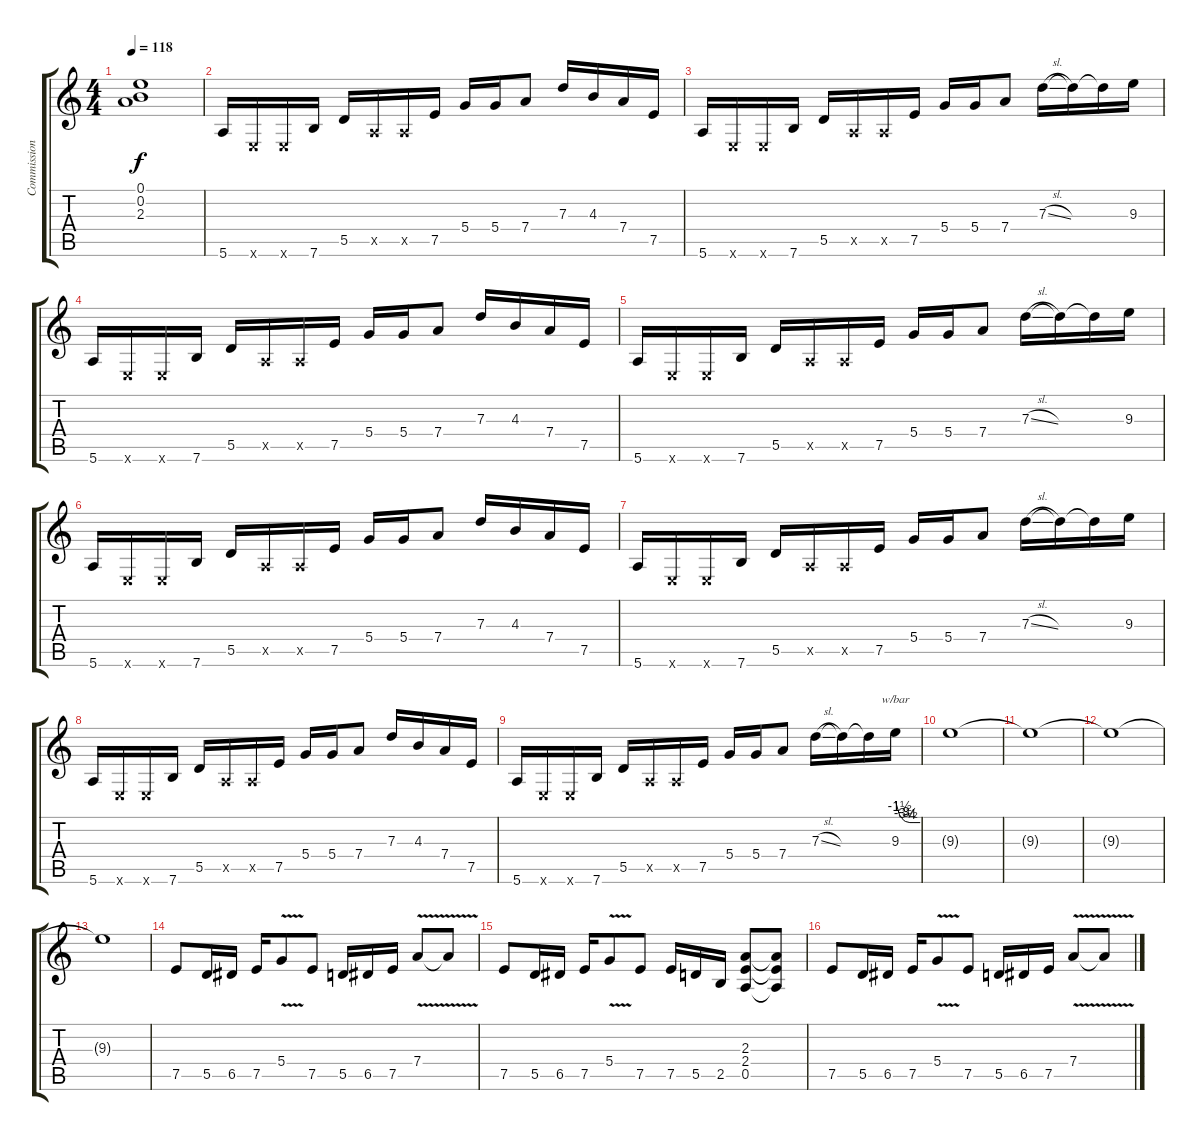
\track ("Commissioner Gordon " "Commission") {instrument overdrivenguitar}
\staff {score tabs}
\tuning (E4 B3 G3 D3 A2 E2) {hide}
\ts (4 4)
\tempo 118
\clef g2
\ks c
(0.1{t} 0.2{t} 2.3{t}).1{dy f} |
5.6.16 0.6{x}.16 0.6{x}.16 7.6.16 5.5.16 0.5{x}.16 0.5{x}.16 7.5.16 5.4.16 5.4.16 7.4.8 7.3.16 4.3.16 7.4.16 7.5.16 |
5.6.16 0.6{x}.16 0.6{x}.16 7.6.16 5.5.16 0.5{x}.16 0.5{x}.16 7.5.16 5.4.16 5.4.16 7.4.8 7.3{sl}.16 7.3{t}.16 7.3{t}.16 9.3.16 |
5.6.16 0.6{x}.16 0.6{x}.16 7.6.16 5.5.16 0.5{x}.16 0.5{x}.16 7.5.16 5.4.16 5.4.16 7.4.8 7.3.16 4.3.16 7.4.16 7.5.16 |
5.6.16 0.6{x}.16 0.6{x}.16 7.6.16 5.5.16 0.5{x}.16 0.5{x}.16 7.5.16 5.4.16 5.4.16 7.4.8 7.3{sl}.16 7.3{t}.16 7.3{t}.16 9.3.16 |
5.6.16 0.6{x}.16 0.6{x}.16 7.6.16 5.5.16 0.5{x}.16 0.5{x}.16 7.5.16 5.4.16 5.4.16 7.4.8 7.3.16 4.3.16 7.4.16 7.5.16 |
5.6.16 0.6{x}.16 0.6{x}.16 7.6.16 5.5.16 0.5{x}.16 0.5{x}.16 7.5.16 5.4.16 5.4.16 7.4.8 7.3{sl}.16 7.3{t}.16 7.3{t}.16 9.3.16 |
5.6.16 0.6{x}.16 0.6{x}.16 7.6.16 5.5.16 0.5{x}.16 0.5{x}.16 7.5.16 5.4.16 5.4.16 7.4.8 7.3.16 4.3.16 7.4.16 7.5.16 |
5.6.16 0.6{x}.16 0.6{x}.16 7.6.16 5.5.16 0.5{x}.16 0.5{x}.16 7.5.16 5.4.16 5.4.16 7.4.8 7.3{sl}.16 7.3{t}.16 7.3{t}.16 9.3.16{tbe (custom default 0 0 10 -6 20 -12 25 -14 35 -16 45 -16 60 -16)} |
9.3{t}.1 |
9.3{t}.1 |
9.3{t}.1 |
9.3{t}.1 |
7.5.8 5.5.16 6.5.16 7.5.16 5.4{v}.8 7.5.8 5.5.16 6.5.16 7.5.16 7.4{v}.8 7.4{t}.8 |
7.5.8 5.5.16 6.5.16 7.5.16 5.4{v}.8 7.5.8 7.5.16 5.5.16 2.5.16 (2.3 2.4 0.5).8 (2.3{t} 2.4{t} 0.5{t}).8 |
7.5.8 5.5.16 6.5.16 7.5.16 5.4{v}.8 7.5.8 5.5.16 6.5.16 7.5.16 7.4{v}.8 7.4{t}.8
